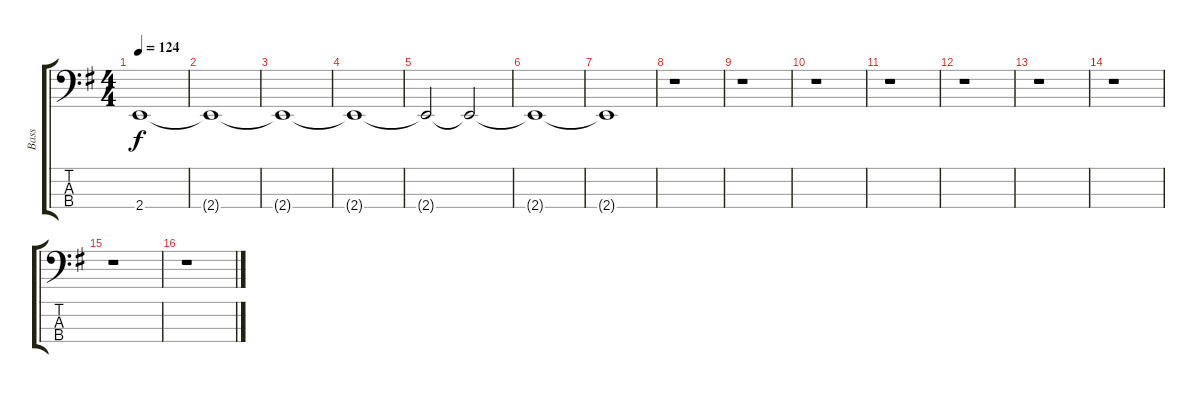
\track ("Bass" "Bass") {instrument electricbassfinger}
\staff {score tabs}
\tuning (G2 D2 A1 D1) {hide}
\ts (4 4)
\tempo 124
\clef f4
\ks g
2.4{t}.1{dy f} |
2.4{t}.1 |
2.4{t}.1 |
2.4{t}.1 |
2.4{t}.2 2.4{t}.2 |
2.4{t}.1 |
2.4{t}.1 |
r.1 |
r.1 |
r.1 |
r.1 |
r.1 |
r.1 |
r.1 |
r.1 |
r.1
